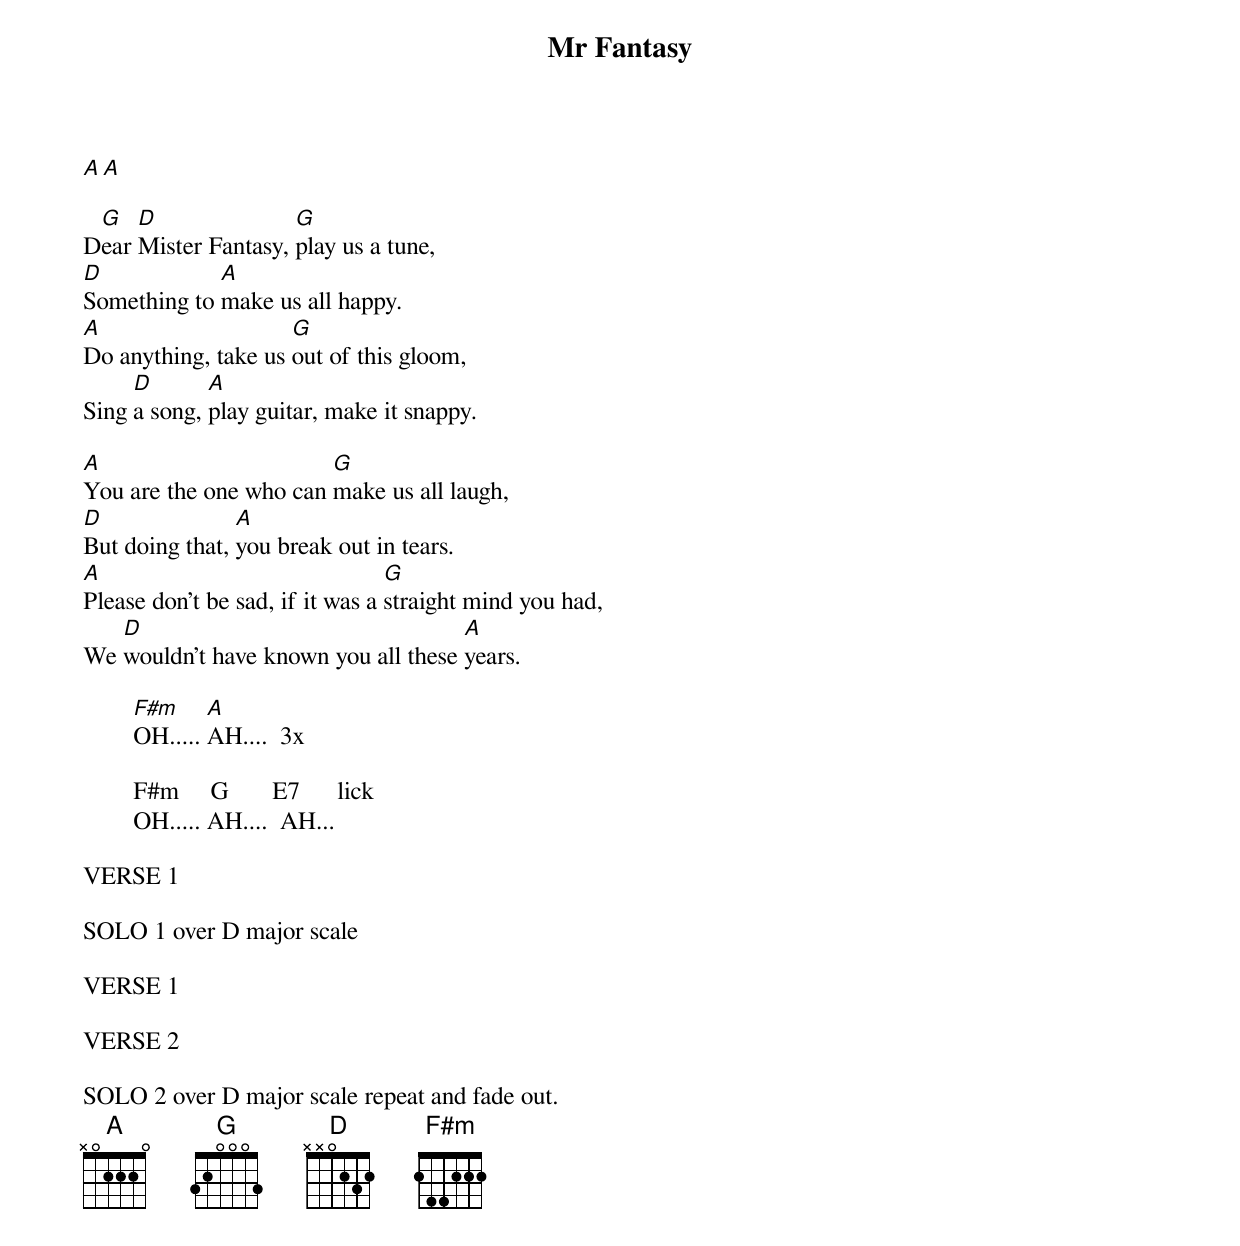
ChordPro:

{t:Mr Fantasy}
[A][A]

D[G]ear [D]Mister Fantasy, [G]play us a tune,
[D]Something to [A]make us all happy.
[A]Do anything, take us [G]out of this gloom,
Sing [D]a song, [A]play guitar, make it snappy.

[A]You are the one who can [G]make us all laugh,
[D]But doing that, [A]you break out in tears.
[A]Please don't be sad, if it was a [G]straight mind you had,
We [D]wouldn't have known you all these [A]years.

        [F#m]OH..... [A]AH....  3x

        F#m     G       E7      lick
        OH..... AH....  AH...

VERSE 1

SOLO 1 over D major scale

VERSE 1

VERSE 2

SOLO 2 over D major scale repeat and fade out.
